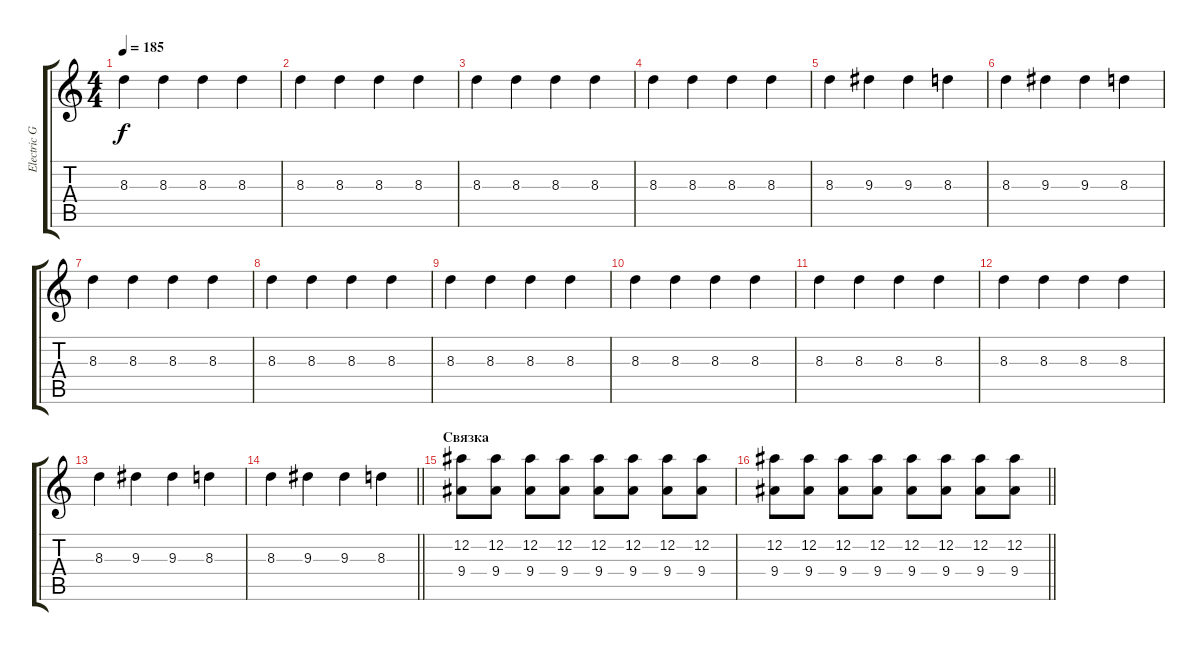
\track ("Electric Guitar" "Electric G") {instrument overdrivenguitar}
\staff {score tabs}
\tuning (Eb4 Bb3 Gb3 Db3 Ab2 Eb2) {hide}
\ts (4 4)
\tempo 185
\clef g2
\ks c
8.3.4{dy f} 8.3.4 8.3.4 8.3.4 |
8.3.4 8.3.4 8.3.4 8.3.4 |
8.3.4 8.3.4 8.3.4 8.3.4 |
8.3.4 8.3.4 8.3.4 8.3.4 |
8.3.4 9.3.4 9.3.4 8.3.4 |
8.3.4 9.3.4 9.3.4 8.3.4 |
8.3.4 8.3.4 8.3.4 8.3.4 |
8.3.4 8.3.4 8.3.4 8.3.4 |
8.3.4 8.3.4 8.3.4 8.3.4 |
8.3.4 8.3.4 8.3.4 8.3.4 |
8.3.4 8.3.4 8.3.4 8.3.4 |
8.3.4 8.3.4 8.3.4 8.3.4 |
8.3.4 9.3.4 9.3.4 8.3.4 |
\barLineRight lightlight
8.3.4 9.3.4 9.3.4 8.3.4 |
\section ("" "Связка")
(12.2 9.4).8 (12.2 9.4).8 (12.2 9.4).8 (12.2 9.4).8 (12.2 9.4).8 (12.2 9.4).8 (12.2 9.4).8 (12.2 9.4).8 |
\barLineRight lightlight
(12.2 9.4).8 (12.2 9.4).8 (12.2 9.4).8 (12.2 9.4).8 (12.2 9.4).8 (12.2 9.4).8 (12.2 9.4).8 (12.2 9.4).8
